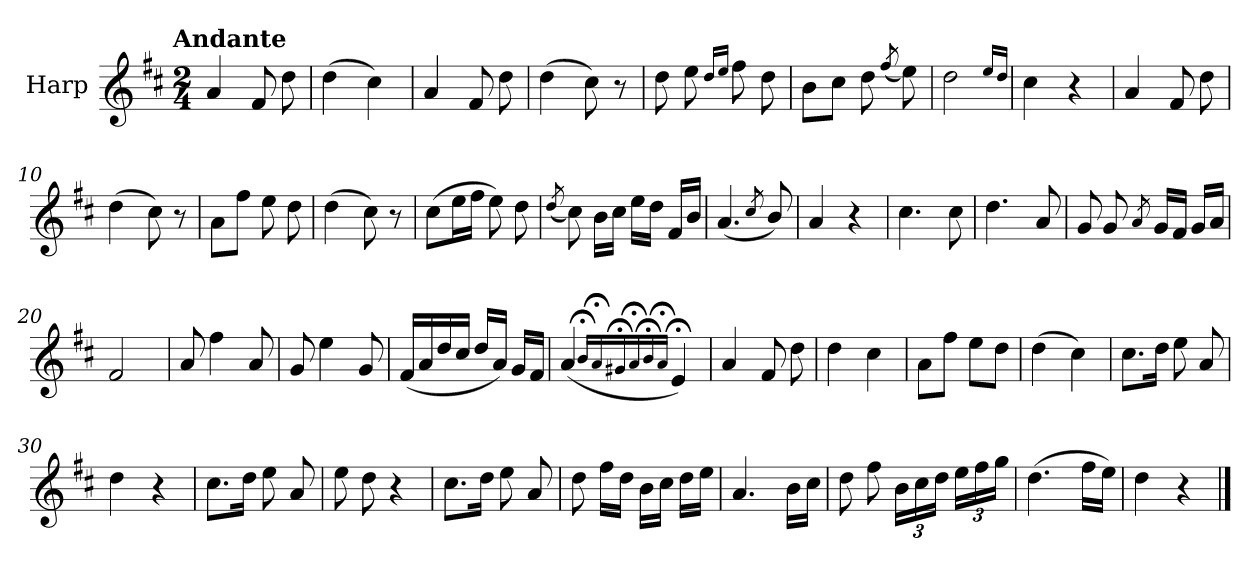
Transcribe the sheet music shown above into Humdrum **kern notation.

**kern
*part1
*staff1
*I"Harp
*I'Hrp.
*clefG2
*k[f#c#]
!!LO:TX:omd:t=Andante
*M2/4
*MM92
=1
4a/
8f#/
8dd\
=2
(>4dd\
4cc#\)
=3
4a/
8f#/
8dd\
=4
(>4dd\
8cc#\)
8r
=5
8dd\
8ee\
16qqdd/LL
16qqee/JJ
8ff#\
8dd\
=6
8b\L
8cc#\J
8dd\
(<8qff#/
8ee\)
=7
2dd\
16qqee/LL
16qqdd/JJ
=8
4cc#\
4r
=9
4a/
8f#/
8dd\
=10
(>4dd\
8cc#\)
8r
!!LO:LB:g=z
=11
8a\L
8ff#\J
8ee\
8dd\
=12
(>4dd\
8cc#\)
8r
!!LO:LB:g=z
=13
(>8cc#\L
16ee\L
16ff#\JJ
8ee\)
8dd\
=14
(<8qdd/
8cc#\)
16b\LL
16cc#\JJ
16ee\LL
16dd\JJ
16f#/LL
16b/JJ
=15
(<4.a/
8qcc#/
8b/)
=16
4a/
4r
=17
4.cc#\
8cc#\
=18
4.dd\
8a/
=19
8g/
8g/
8qa/
16g/LL
16f#/JJ
16g/LL
16a/JJ
=20
2f#/
=21
8a/
4ff#\
8a/
!!LO:LB:g=z
=22
8g/
4ee\
8g/
!!LO:LB:g=z
=23
(<16f#/LL
16a/
16dd/
16cc#/JJ
16dd/LL
16a/JJ)
16g/LL
16f#/JJ
=24
(<4a/
16qqb;/LL
16qqa;/
16qqg#X;/
16qqa;/
16qqb;/
16qqa;/JJ
4e;/)
=25
4a/
8f#/
8dd\
=26
4dd\
4cc#\
=27
8a\L
8ff#\J
8ee\L
8dd\J
=28
(>4dd\
4cc#\)
=29
8.cc#\L
16dd\Jk
8ee\
8a/
=30
4dd\
4r
=31
8.cc#\L
16dd\Jk
8ee\
8a/
=32
8ee\
8dd\
4r
!!LO:LB:g=z
=33
8.cc#\L
16dd\Jk
8ee\
8a/
=34
8dd\
16ff#\LL
16dd\JJ
16b\LL
16cc#\JJ
16dd\LL
16ee\JJ
=35
4.a/
16b\LL
16cc#\JJ
=36
8dd\
8ff#\
*Xbrackettup
24b\LL
24cc#\
24dd\JJ
24ee\LL
24ff#\
24gg\JJ
=37
(>4.dd\
16ff#\LL
16ee\JJ)
=38
4dd\
4r
==
*-
